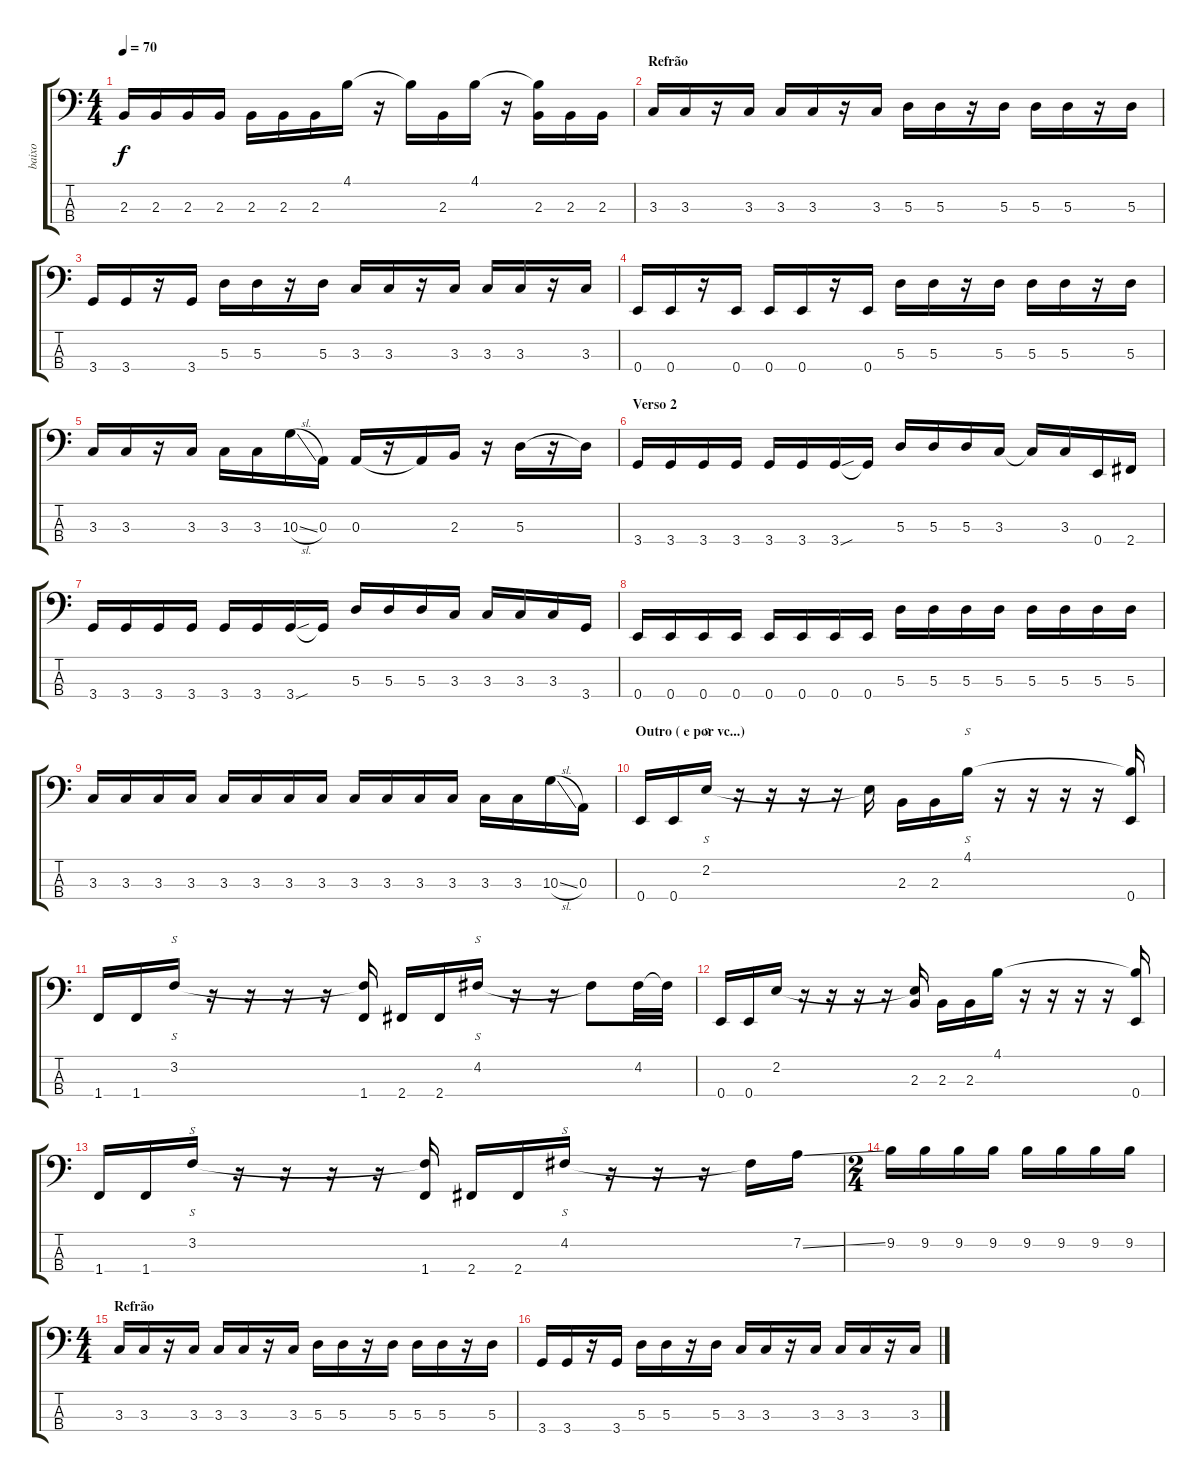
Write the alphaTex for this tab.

\track ("baixo" "baixo") {instrument electricbassfinger}
\staff {score tabs}
\tuning (G2 D2 A1 E1) {hide}
\ts (4 4)
\tempo 70
\clef f4
\ks c
2.3.16{dy f} 2.3.16 2.3.16 2.3.16 2.3.16 2.3.16 2.3.16 4.1.16 r.16 4.1{t}.16 2.3.16 4.1.16 r.16 (4.1{t} 2.3).16 2.3.16 2.3.16 |
\section ("" "Refrão")
3.3.16 3.3.16 r.16 3.3.16 3.3.16 3.3.16 r.16 3.3.16 5.3.16 5.3.16 r.16 5.3.16 5.3.16 5.3.16 r.16 5.3.16 |
3.4.16 3.4.16 r.16 3.4.16 5.3.16 5.3.16 r.16 5.3.16 3.3.16 3.3.16 r.16 3.3.16 3.3.16 3.3.16 r.16 3.3.16 |
0.4.16 0.4.16 r.16 0.4.16 0.4.16 0.4.16 r.16 0.4.16 5.3.16 5.3.16 r.16 5.3.16 5.3.16 5.3.16 r.16 5.3.16 |
3.3.16 3.3.16 r.16 3.3.16 3.3.16 3.3.16 10.3{sl}.16 0.3.16 0.3.16 r.16 0.3{t}.16 2.3.16 r.16 5.3.16 r.16 5.3{t}.16 |
\section ("" "Verso 2")
3.4.16 3.4.16 3.4.16 3.4.16 3.4.16 3.4.16 3.4{sou}.16 3.4{t}.16 5.3.16 5.3.16 5.3.16 3.3.16 3.3{t}.16 3.3.16 0.4.16 2.4.16 |
3.4.16 3.4.16 3.4.16 3.4.16 3.4.16 3.4.16 3.4{sou}.16 3.4{t}.16 5.3.16 5.3.16 5.3.16 3.3.16 3.3.16 3.3.16 3.3.16 3.4.16 |
0.4.16 0.4.16 0.4.16 0.4.16 0.4.16 0.4.16 0.4.16 0.4.16 5.3.16 5.3.16 5.3.16 5.3.16 5.3.16 5.3.16 5.3.16 5.3.16 |
3.3.16 3.3.16 3.3.16 3.3.16 3.3.16 3.3.16 3.3.16 3.3.16 3.3.16 3.3.16 3.3.16 3.3.16 3.3.16 3.3.16 10.3{sl}.16 0.3.16 |
\section ("" "Outro ( e por vc...)")
0.4.16{instrument slapbass1} 0.4.16 2.2.16{s} r.16 r.16 r.16 r.16 2.2{t}.16 2.3.16 2.3.16 4.1.16{s} r.16 r.16 r.16 r.16 (4.1{t} 0.4).16 |
1.4.16 1.4.16 3.2.16{s} r.16 r.16 r.16 r.16 (3.2{t} 1.4).16 2.4.16 2.4.16 4.2.16{s} r.16 r.16 4.2{t}.8 4.2.32 4.2{t}.32 |
0.4.16 0.4.16 2.2.16 r.16 r.16 r.16 r.16 (2.2{t} 2.3).16 2.3.16 2.3.16 4.1.16 r.16 r.16 r.16 r.16 (4.1{t} 0.4).16 |
1.4.16 1.4.16 3.2.16{s} r.16 r.16 r.16 r.16 (3.2{t} 1.4).16 2.4.16 2.4.16 4.2.16{s} r.16 r.16 r.16 4.2{t}.16 7.2{ss}.16{instrument electricbassfinger} |
\ts (2 4)
9.2.16 9.2.16 9.2.16 9.2.16 9.2.16 9.2.16 9.2.16 9.2.16 |
\ts (4 4)
\section ("" "Refrão")
3.3.16{instrument electricbassfinger} 3.3.16 r.16 3.3.16 3.3.16 3.3.16 r.16 3.3.16 5.3.16 5.3.16 r.16 5.3.16 5.3.16 5.3.16 r.16 5.3.16 |
3.4.16 3.4.16 r.16 3.4.16 5.3.16 5.3.16 r.16 5.3.16 3.3.16 3.3.16 r.16 3.3.16 3.3.16 3.3.16 r.16 3.3.16
